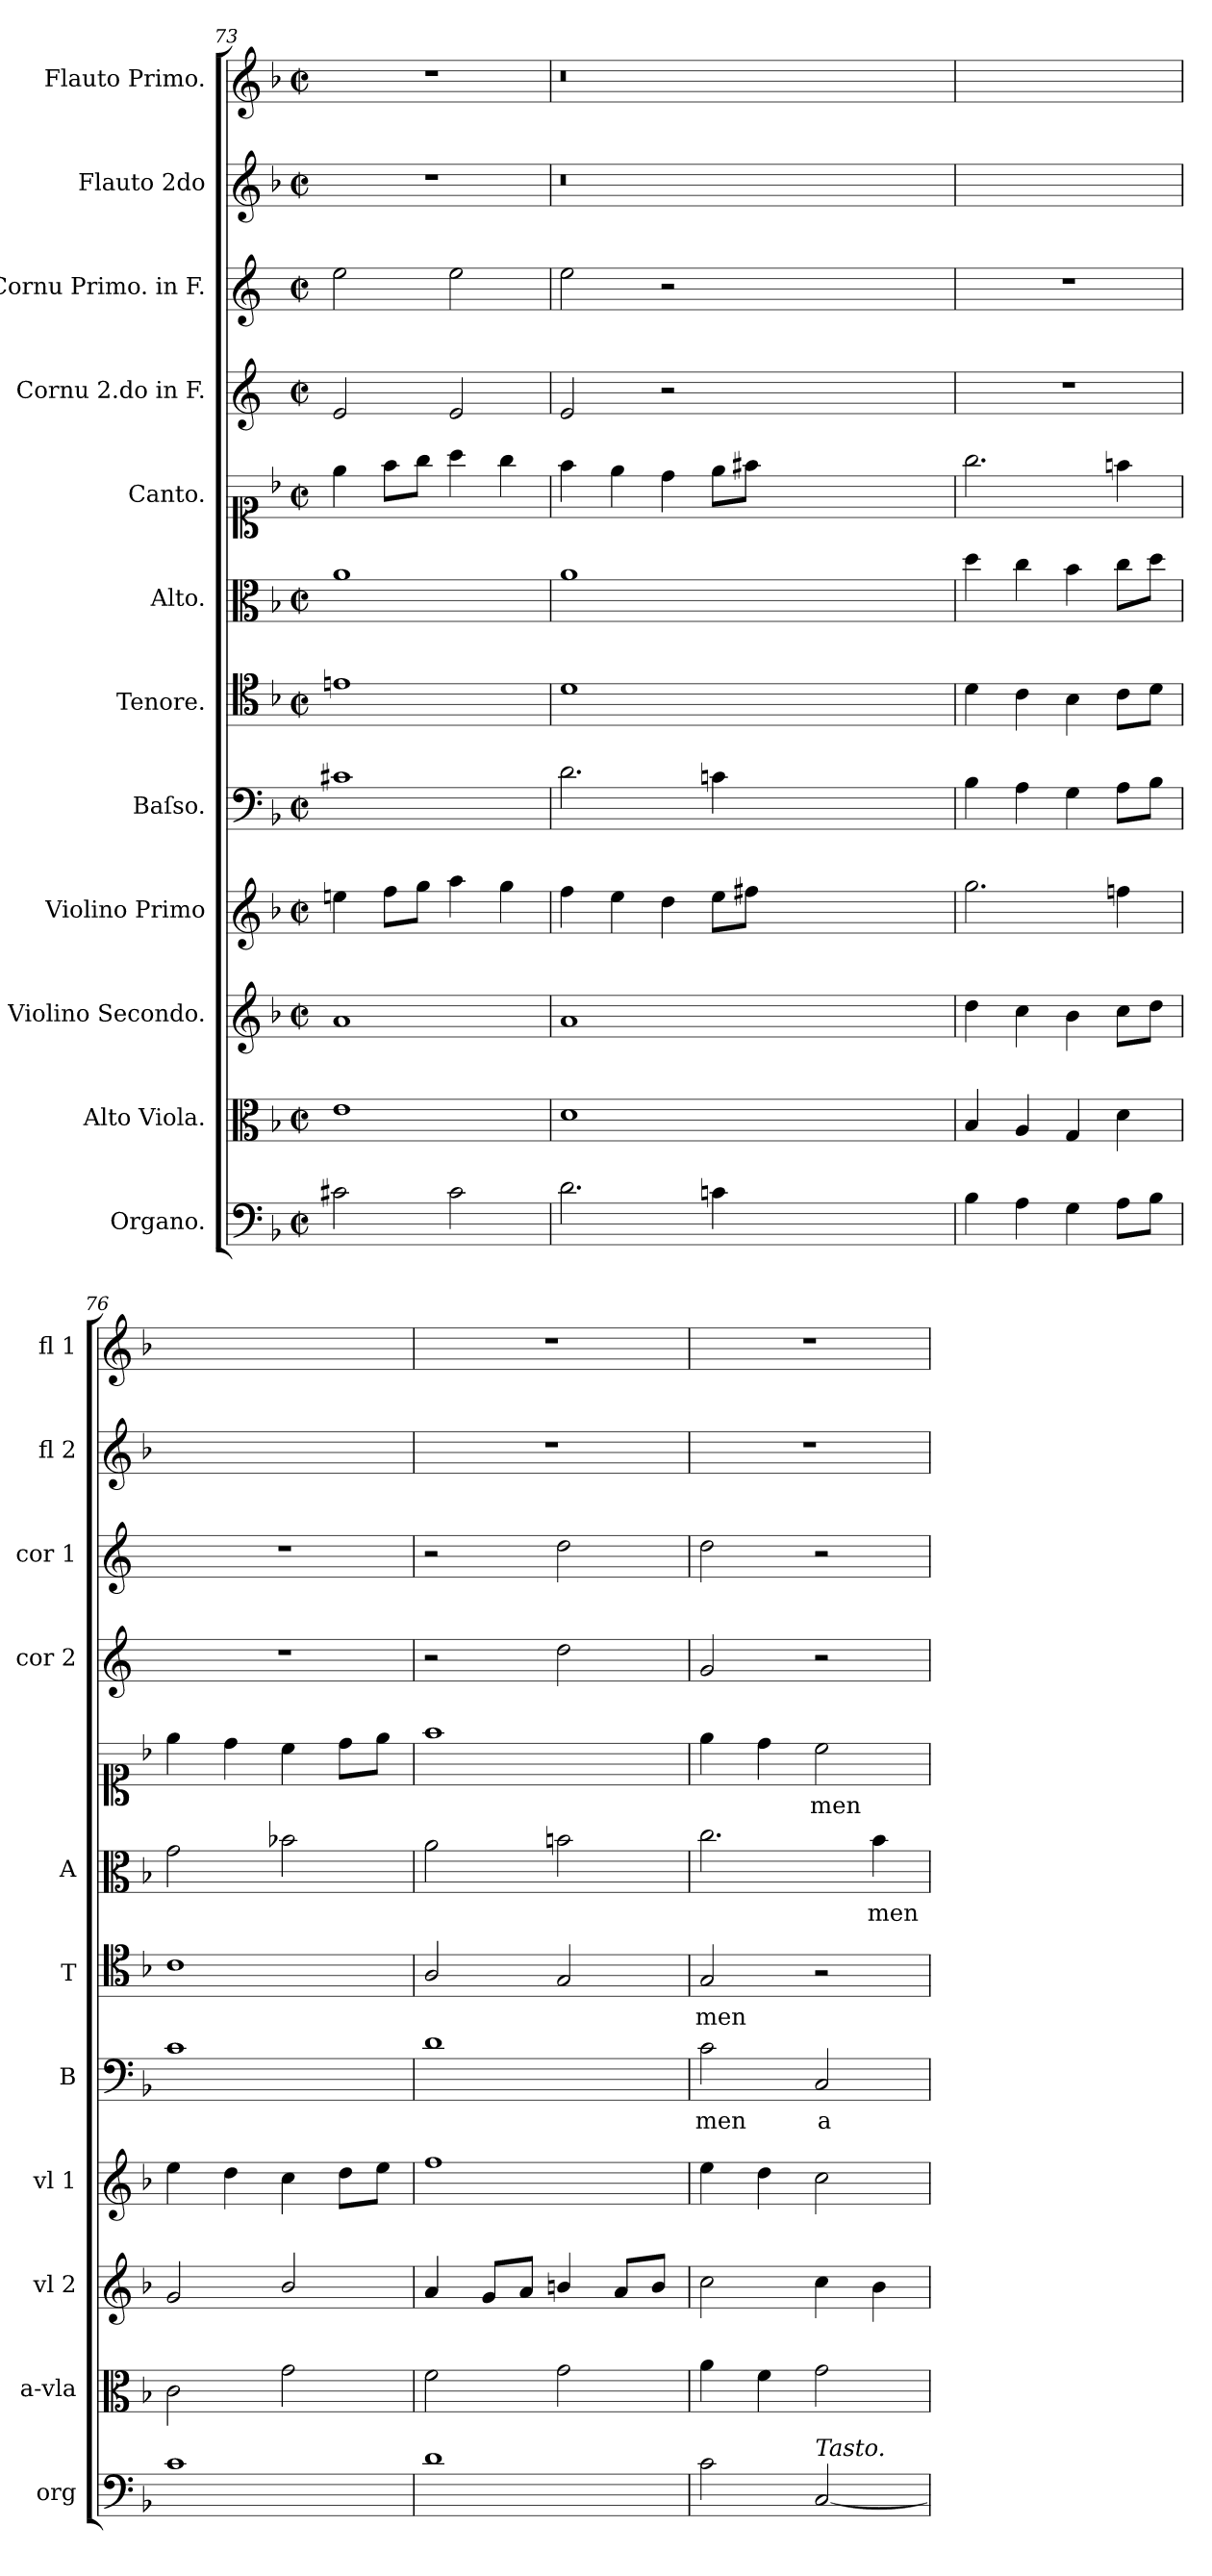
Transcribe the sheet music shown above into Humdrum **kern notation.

**kern	**kern	**kern	**kern	**kern	**text	**kern	**text	**kern	**text	**kern	**text	**kern	**kern	**kern	**kern
*part12	*part11	*part10	*part9	*part8	*part8	*part7	*part7	*part6	*part6	*part5	*part5	*part4	*part3	*part2	*part1
*staff12	*staff11	*staff10	*staff9	*staff8	*staff8	*staff7	*staff7	*staff6	*staff6	*staff5	*staff5	*staff4	*staff3	*staff2	*staff1
*I"Organo.	*I"Alto Viola.	*I"Violino Secondo.	*I"Violino Primo	*I"Baſso.	*	*I"Tenore.	*	*I"Alto.	*	*I"Canto.	*	*I"Cornu 2.do in F.	*I"Cornu Primo. in F.	*I"Flauto 2do	*I"Flauto Primo.
*I'org	*I'a-vla	*I'vl 2	*I'vl 1	*I'B	*	*I'T	*	*I'A	*	*	*	*I'cor 2	*I'cor 1	*I'fl 2	*I'fl 1
*clefF4	*clefC3	*clefG2	*clefG2	*clefF4	*	*clefC4	*	*clefC3	*	*clefC1	*	*clefG2	*clefG2	*clefG2	*clefG2
*	*	*	*	*	*	*	*	*	*	*	*	*ITrd4c7	*ITrd4c7	*	*
*k[b-]	*k[b-]	*k[b-]	*k[b-]	*k[b-]	*	*k[b-]	*	*k[b-]	*	*k[b-]	*	*k[b-]	*k[b-]	*k[b-]	*k[b-]
*F:	*F:	*F:	*F:	*F:	*	*F:	*	*F:	*	*F:	*	*	*	*F:	*F:
*M2/2	*M2/2	*M2/2	*M2/2	*M2/2	*	*M2/2	*	*M2/2	*	*M2/2	*	*M2/2	*M2/2	*M2/2	*M2/2
*met(c|)	*met(c|)	*met(c|)	*met(c|)	*met(c|)	*	*met(c|)	*	*met(c|)	*	*met(c|)	*	*met(c|)	*met(c|)	*met(c|)	*met(c|)
=73	=73	=73	=73	=73	=73	=73	=73	=73	=73	=73	=73	=73	=73	=73	=73
2c#X\	1e\	1a/	4een\	1c#X\	.	1en\	.	1a\	.	4ee\	.	2A/	2a\	1r	1r
.	.	.	8ff\L	.	.	.	.	.	.	8ff\L	.	.	.	.	.
.	.	.	8gg\J	.	.	.	.	.	.	8gg\J	.	.	.	.	.
2c#\	.	.	4aa\	.	.	.	.	.	.	4aa\	.	2A/	2a\	.	.
.	.	.	4gg\	.	.	.	.	.	.	4gg\	.	.	.	.	.
=74	=74	=74	=74	=74	=74	=74	=74	=74	=74	=74	=74	=74	=74	=74	=74
2.d\	1d\	1a/	4ff\	2.d\	.	1d\	.	1a\	.	4ff\	.	2A/	2a\	0.r	0.r
.	.	.	4ee\	.	.	.	.	.	.	4ee\	.	.	.	.	.
.	.	.	4dd\	.	.	.	.	.	.	4dd\	.	2r	2r	.	.
4cn\	.	.	8ee\L	4cn\	.	.	.	.	.	8ee\L	.	.	.	.	.
.	.	.	8ff#X\J	.	.	.	.	.	.	8ff#X\J	.	.	.	.	.
0ryy	0ryy	0ryy	0ryy	0ryy	.	0ryy	.	0ryy	.	0ryy	.	0ryy	0ryy	.	.
=75	=75	=75	=75	=75	=75	=75	=75	=75	=75	=75	=75	=75	=75	=75	=75
4B-\	4B-/	4dd\	2.gg\	4B-\	.	4d\	.	4dd\	.	2.gg\	.	1r	1r	1ryy	1ryy
4A\	4A/	4cc\	.	4A\	.	4c\	.	4cc\	.	.	.	.	.	.	.
4G\	4G/	4b-\	.	4G\	.	4B-\	.	4b-\	.	.	.	.	.	.	.
8A\L	4d\	8cc\L	4ffn\	8A\L	.	8c\L	.	8cc\L	.	4ffn\	.	.	.	.	.
8B-\J	.	8dd\J	.	8B-\J	.	8d\J	.	8dd\J	.	.	.	.	.	.	.
=76	=76	=76	=76	=76	=76	=76	=76	=76	=76	=76	=76	=76	=76	=76	=76
1c\	2c\	2g/	4ee\	1c\	.	1c\	.	2g\	.	4ee\	.	1r	1r	1ryy	1ryy
.	.	.	4dd\	.	.	.	.	.	.	4dd\	.	.	.	.	.
.	2g\	2b-/	4cc\	.	.	.	.	2b-X\	.	4cc\	.	.	.	.	.
.	.	.	8dd\L	.	.	.	.	.	.	8dd\L	.	.	.	.	.
.	.	.	8ee\J	.	.	.	.	.	.	8ee\J	.	.	.	.	.
=77	=77	=77	=77	=77	=77	=77	=77	=77	=77	=77	=77	=77	=77	=77	=77
1d\	2f\	4a/	1ff\	1d\	.	2A/	.	2a\	.	1ff\	.	2r	2r	1r	1r
.	.	8g/L	.	.	.	.	.	.	.	.	.	.	.	.	.
.	.	8a/J	.	.	.	.	.	.	.	.	.	.	.	.	.
.	2g\	4bn/	.	.	.	2G/	.	2bn\	.	.	.	2g\	2g\	.	.
.	.	8a/L	.	.	.	.	.	.	.	.	.	.	.	.	.
.	.	8b/J	.	.	.	.	.	.	.	.	.	.	.	.	.
=78	=78	=78	=78	=78	=78	=78	=78	=78	=78	=78	=78	=78	=78	=78	=78
2c\	4a\	2cc\	4ee\	2c\	-men	2G/	-men	2.cc\	.	4ee\	.	2c/	2g\	1r	1r
.	4f\	.	4dd\	.	.	.	.	.	.	4dd\	.	.	.	.	.
!LO:TX:a:i:t=Tasto.	!	!	!	!	!	!	!	!	!	!	!	!	!	!	!
[2C/	2g\	4cc\	2cc\	2C/	a-	2r	.	.	.	2cc\	-men	2r	2r	.	.
.	.	4b-\	.	.	.	.	.	4b-\	-men	.	.	.	.	.	.
=	=	=	=	=	=	=	=	=	=	=	=	=	=	=	=
*-	*-	*-	*-	*-	*-	*-	*-	*-	*-	*-	*-	*-	*-	*-	*-
